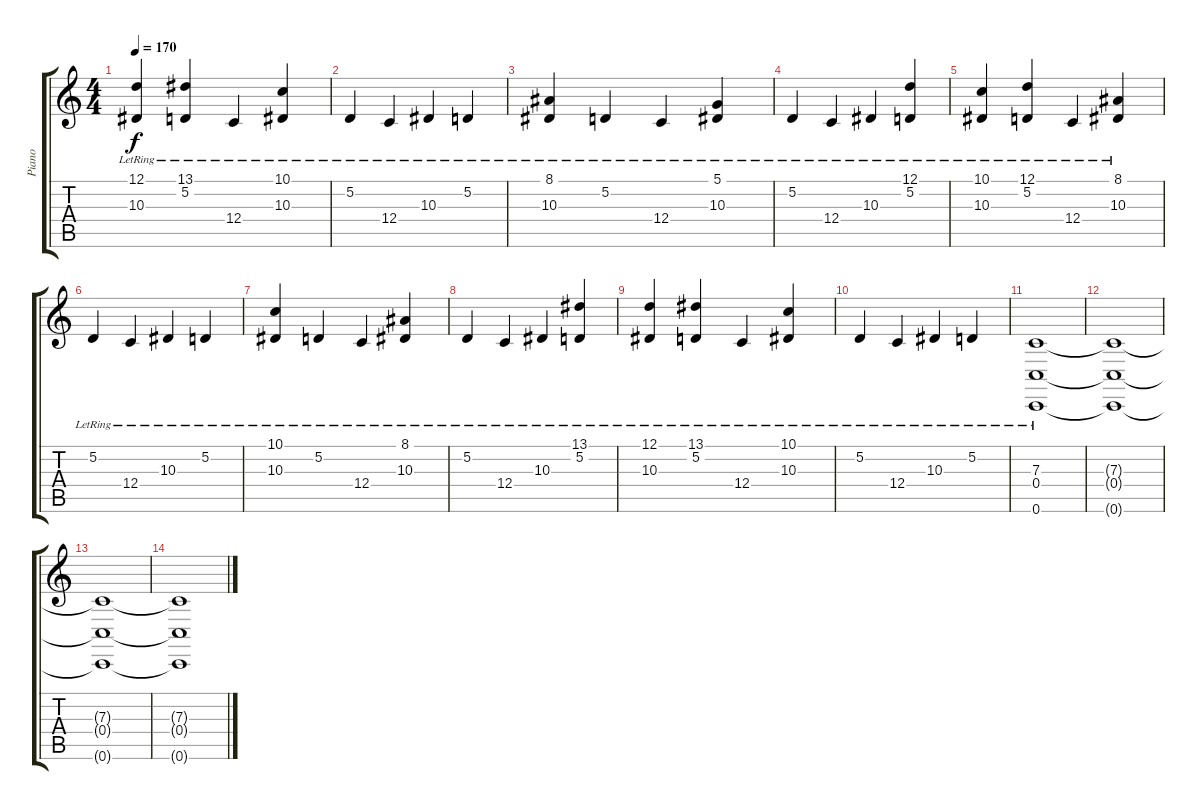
\track ("Piano" "Piano") {instrument acousticgrandpiano}
\staff {score tabs}
\tuning (D4 A3 F3 C3 G2 C2) {hide}
\ts (4 4)
\tempo 170
\clef g2
\ks c
(12.1{lr} 10.3{lr}).4{dy f} (13.1{lr} 5.2{lr}).4 12.4{lr}.4 (10.1{lr} 10.3{lr}).4 |
5.2{lr}.4 12.4{lr}.4 10.3{lr}.4 5.2{lr}.4 |
(8.1{lr} 10.3{lr}).4 5.2{lr}.4 12.4{lr}.4 (5.1{lr} 10.3{lr}).4 |
5.2{lr}.4 12.4{lr}.4 10.3{lr}.4 (12.1{lr} 5.2{lr}).4 |
(10.1{lr} 10.3{lr}).4 (12.1{lr} 5.2{lr}).4 12.4{lr}.4 (8.1{lr} 10.3{lr}).4 |
5.2{lr}.4 12.4{lr}.4 10.3{lr}.4 5.2{lr}.4 |
(10.1{lr} 10.3{lr}).4 5.2{lr}.4 12.4{lr}.4 (8.1{lr} 10.3{lr}).4 |
5.2{lr}.4 12.4{lr}.4 10.3{lr}.4 (13.1{lr} 5.2{lr}).4 |
(12.1{lr} 10.3{lr}).4 (13.1{lr} 5.2{lr}).4 12.4{lr}.4 (10.1{lr} 10.3{lr}).4 |
5.2{lr}.4 12.4{lr}.4 10.3{lr}.4 5.2{lr}.4 |
(7.3{lr} 0.4{lr} 0.6).1 |
(7.3{t} 0.4{t} 0.6{t}).1 |
(7.3{t} 0.4{t} 0.6{t}).1 |
(7.3{t} 0.4{t} 0.6{t}).1
